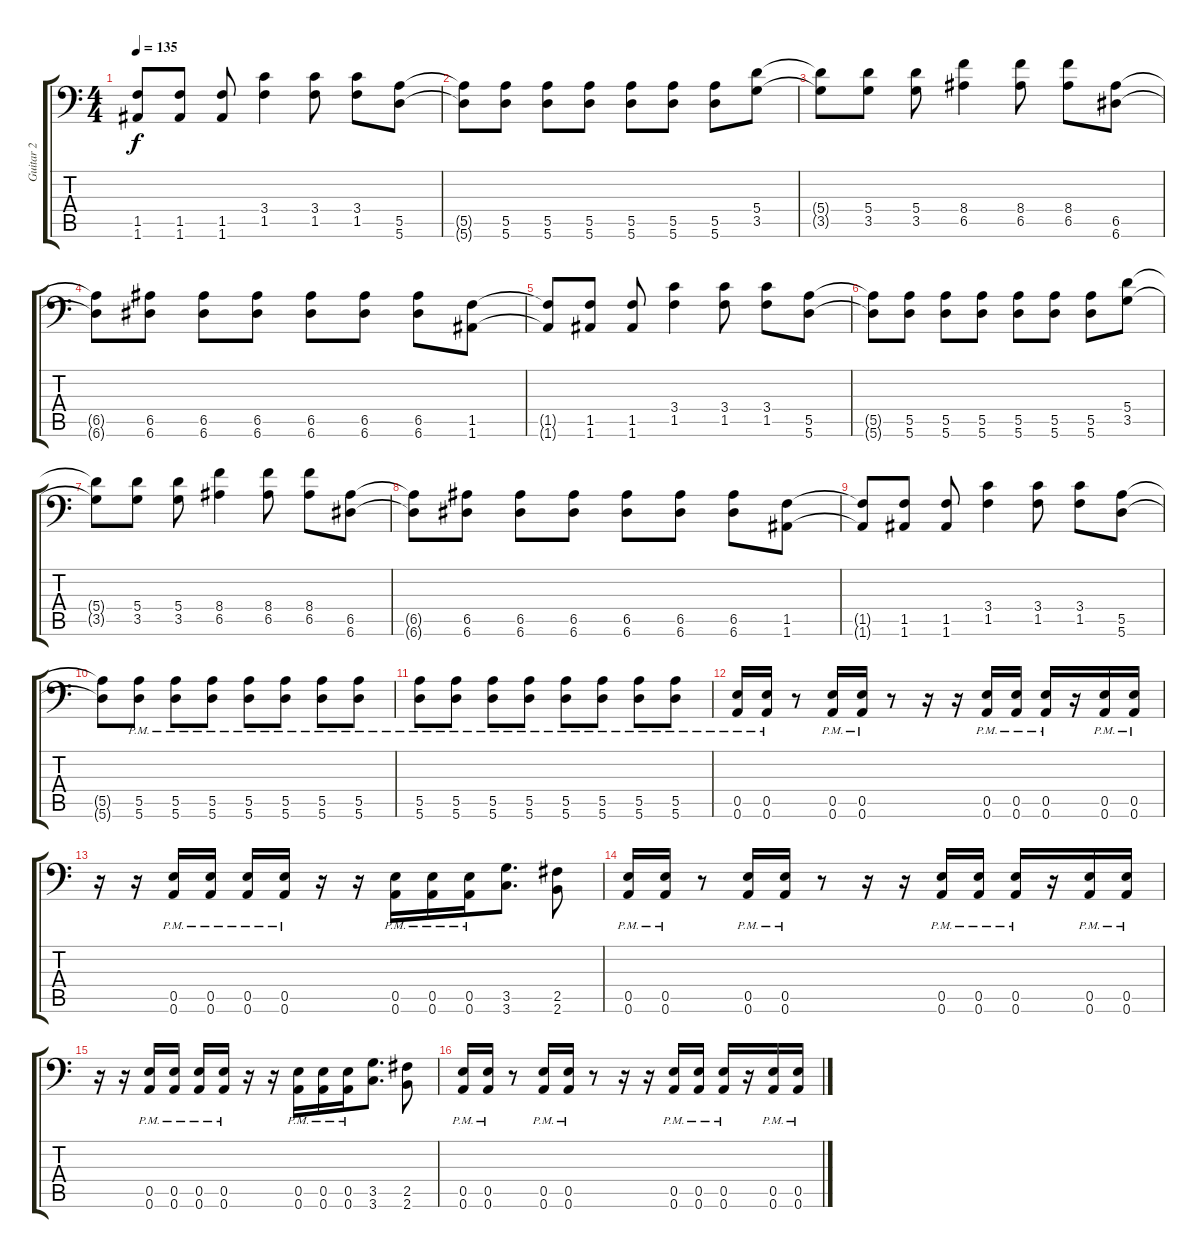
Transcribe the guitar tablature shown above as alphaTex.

\track ("Guitar 2" "Guitar 2") {instrument overdrivenguitar}
\staff {score tabs}
\tuning (B3 Gb3 D3 A2 E2 A1) {hide}
\ts (4 4)
\tempo 135
\clef f4
\ks c
(1.5{t} 1.6{t}).8{dy f} (1.5 1.6).8 (1.5 1.6).8 (3.4 1.5).4 (3.4 1.5).8 (3.4 1.5).8 (5.5 5.6).8 |
(5.5{t} 5.6{t}).8 (5.5 5.6).8 (5.5 5.6).8 (5.5 5.6).8 (5.5 5.6).8 (5.5 5.6).8 (5.5 5.6).8 (5.4 3.5).8 |
(5.4{t} 3.5{t}).8 (5.4 3.5).8 (5.4 3.5).8 (8.4 6.5).4 (8.4 6.5).8 (8.4 6.5).8 (6.5 6.6).8 |
(6.5{t} 6.6{t}).8 (6.5 6.6).8 (6.5 6.6).8 (6.5 6.6).8 (6.5 6.6).8 (6.5 6.6).8 (6.5 6.6).8 (1.5 1.6).8 |
(1.5{t} 1.6{t}).8 (1.5 1.6).8 (1.5 1.6).8 (3.4 1.5).4 (3.4 1.5).8 (3.4 1.5).8 (5.5 5.6).8 |
(5.5{t} 5.6{t}).8 (5.5 5.6).8 (5.5 5.6).8 (5.5 5.6).8 (5.5 5.6).8 (5.5 5.6).8 (5.5 5.6).8 (5.4 3.5).8 |
(5.4{t} 3.5{t}).8 (5.4 3.5).8 (5.4 3.5).8 (8.4 6.5).4 (8.4 6.5).8 (8.4 6.5).8 (6.5 6.6).8 |
(6.5{t} 6.6{t}).8 (6.5 6.6).8 (6.5 6.6).8 (6.5 6.6).8 (6.5 6.6).8 (6.5 6.6).8 (6.5 6.6).8 (1.5 1.6).8 |
(1.5{t} 1.6{t}).8 (1.5 1.6).8 (1.5 1.6).8 (3.4 1.5).4 (3.4 1.5).8 (3.4 1.5).8 (5.5 5.6).8 |
(5.5{t} 5.6{t}).8 (5.5{pm} 5.6{pm}).8 (5.5{pm} 5.6{pm}).8 (5.5{pm} 5.6{pm}).8 (5.5{pm} 5.6{pm}).8 (5.5{pm} 5.6{pm}).8 (5.5{pm} 5.6{pm}).8 (5.5{pm} 5.6{pm}).8 |
(5.5{pm} 5.6{pm}).8 (5.5{pm} 5.6{pm}).8 (5.5{pm} 5.6{pm}).8 (5.5{pm} 5.6{pm}).8 (5.5{pm} 5.6{pm}).8 (5.5{pm} 5.6{pm}).8 (5.5{pm} 5.6{pm}).8 (5.5{pm} 5.6{pm}).8 |
(0.5{pm} 0.6{pm}).16 (0.5{pm} 0.6{pm}).16 r.8 (0.5{pm} 0.6{pm}).16 (0.5{pm} 0.6{pm}).16 r.8 r.16 r.16 (0.5{pm} 0.6{pm}).16 (0.5{pm} 0.6{pm}).16 (0.5{pm} 0.6{pm}).16 r.16 (0.5{pm} 0.6{pm}).16 (0.5{pm} 0.6{pm}).16 |
r.16 r.16 (0.5{pm} 0.6{pm}).16 (0.5{pm} 0.6{pm}).16 (0.5{pm} 0.6{pm}).16 (0.5{pm} 0.6{pm}).16 r.16 r.16 (0.5{pm} 0.6{pm}).16 (0.5{pm} 0.6{pm}).16 (0.5{pm} 0.6{pm}).16 (3.5 3.6).8{d} (2.5 2.6).8 |
(0.5{pm} 0.6{pm}).16 (0.5{pm} 0.6{pm}).16 r.8 (0.5{pm} 0.6{pm}).16 (0.5{pm} 0.6{pm}).16 r.8 r.16 r.16 (0.5{pm} 0.6{pm}).16 (0.5{pm} 0.6{pm}).16 (0.5{pm} 0.6{pm}).16 r.16 (0.5{pm} 0.6{pm}).16 (0.5{pm} 0.6{pm}).16 |
r.16 r.16 (0.5{pm} 0.6{pm}).16 (0.5{pm} 0.6{pm}).16 (0.5{pm} 0.6{pm}).16 (0.5{pm} 0.6{pm}).16 r.16 r.16 (0.5{pm} 0.6{pm}).16 (0.5{pm} 0.6{pm}).16 (0.5{pm} 0.6{pm}).16 (3.5 3.6).8{d} (2.5 2.6).8 |
(0.5{pm} 0.6{pm}).16 (0.5{pm} 0.6{pm}).16 r.8 (0.5{pm} 0.6{pm}).16 (0.5{pm} 0.6{pm}).16 r.8 r.16 r.16 (0.5{pm} 0.6{pm}).16 (0.5{pm} 0.6{pm}).16 (0.5{pm} 0.6{pm}).16 r.16 (0.5{pm} 0.6{pm}).16 (0.5{pm} 0.6{pm}).16
